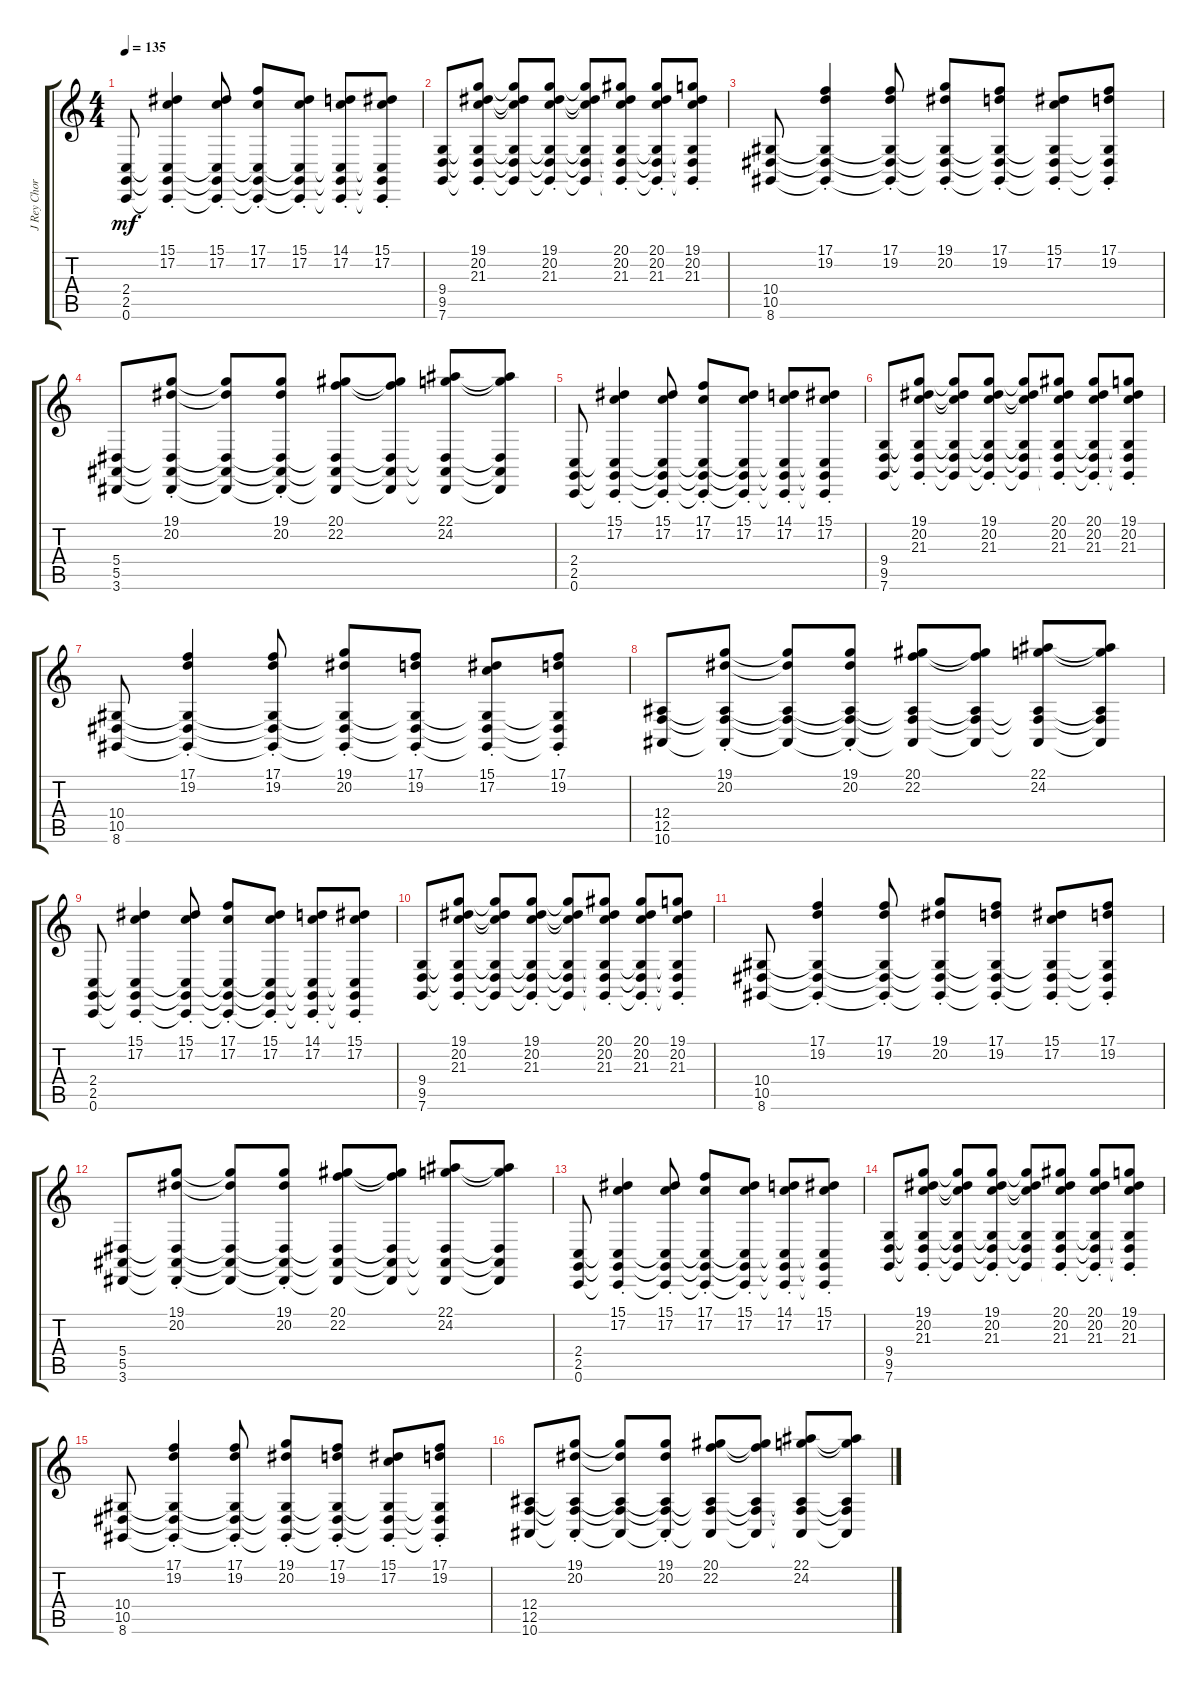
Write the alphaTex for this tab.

\track ("J Rey Chorus" "J Rey Chor") {instrument choiraahs}
\staff {score tabs}
\tuning (C4 G3 Eb3 Bb2 F2 C2) {hide}
\ts (4 4)
\tempo 135
\clef g2
\ks c
(2.4 2.5 0.6).8{dy mf} (15.1{st} 17.2{st} 2.4{t} 2.5{t} 0.6{t}).4 (15.1{st} 17.2{st} 2.4{t} 2.5{t} 0.6{t}).8 (17.1{st} 17.2{st} 2.4{t} 2.5{t} 0.6{t}).8 (15.1{st} 17.2{st} 2.4{t} 2.5{t} 0.6{t}).8 (14.1{st} 17.2{st} 2.4{t} 2.5{t} 0.6{t}).8 (15.1{st} 17.2{st} 2.4{t} 2.5{t} 0.6{t}).8 |
(9.4 9.5 7.6).8 (19.1{st} 20.2{st} 21.3{st} 9.4{t} 9.5{t} 7.6{t}).8 (19.1{t} 20.2{t} 21.3{t} 9.4{t} 9.5{t} 7.6{t}).8 (19.1{st} 20.2{st} 21.3{st} 9.4{t} 9.5{t} 7.6{t}).8 (19.1{t} 20.2{t} 21.3{t} 9.4{t} 9.5{t} 7.6{t}).8 (20.1{st} 20.2{st} 21.3{st} 9.4{t} 9.5{t} 7.6{t}).8 (20.1{st} 20.2{st} 21.3{st} 9.4{t} 9.5{t} 7.6{t}).8 (19.1{st} 20.2{st} 21.3{st} 9.4{t} 9.5{t} 7.6{t}).8 |
(10.4 10.5 8.6).8 (17.1{st} 19.2{st} 10.4{t} 10.5{t} 8.6{t}).4 (17.1{st} 19.2{st} 10.4{t} 10.5{t} 8.6{t}).8 (19.1{st} 20.2{st} 10.4{t} 10.5{t} 8.6{t}).8 (17.1{st} 19.2{st} 10.4{t} 10.5{t} 8.6{t}).8 (15.1{st} 17.2{st} 10.4{t} 10.5{t} 8.6{t}).8 (17.1{st} 19.2{st} 10.4{t} 10.5{t} 8.6{t}).8 |
(5.4 5.5 3.6).8 (19.1{st} 20.2{st} 5.4{t} 5.5{t} 3.6{t}).8 (19.1{t} 20.2{t} 5.4{t} 5.5{t} 3.6{t}).8 (19.1{st} 20.2{st} 5.4{t} 5.5{t} 3.6{t}).8 (20.1 22.2 5.4{t} 5.5{t} 3.6{t}).8 (20.1{t} 22.2{t} 5.4{t} 5.5{t} 3.6{t}).8 (22.1 24.2 5.4{t} 5.5{t} 3.6{t}).8 (22.1{t} 24.2{t} 5.4{t} 5.5{t} 3.6{t}).8 |
(2.4 2.5 0.6).8 (15.1{st} 17.2{st} 2.4{t} 2.5{t} 0.6{t}).4 (15.1{st} 17.2{st} 2.4{t} 2.5{t} 0.6{t}).8 (17.1{st} 17.2{st} 2.4{t} 2.5{t} 0.6{t}).8 (15.1{st} 17.2{st} 2.4{t} 2.5{t} 0.6{t}).8 (14.1{st} 17.2{st} 2.4{t} 2.5{t} 0.6{t}).8 (15.1{st} 17.2{st} 2.4{t} 2.5{t} 0.6{t}).8 |
(9.4 9.5 7.6).8 (19.1{st} 20.2{st} 21.3{st} 9.4{t} 9.5{t} 7.6{t}).8 (19.1{t} 20.2{t} 21.3{t} 9.4{t} 9.5{t} 7.6{t}).8 (19.1{st} 20.2{st} 21.3{st} 9.4{t} 9.5{t} 7.6{t}).8 (19.1{t} 20.2{t} 21.3{t} 9.4{t} 9.5{t} 7.6{t}).8 (20.1{st} 20.2{st} 21.3{st} 9.4{t} 9.5{t} 7.6{t}).8 (20.1{st} 20.2{st} 21.3{st} 9.4{t} 9.5{t} 7.6{t}).8 (19.1{st} 20.2{st} 21.3{st} 9.4{t} 9.5{t} 7.6{t}).8 |
(10.4 10.5 8.6).8 (17.1{st} 19.2{st} 10.4{t} 10.5{t} 8.6{t}).4 (17.1{st} 19.2{st} 10.4{t} 10.5{t} 8.6{t}).8 (19.1{st} 20.2{st} 10.4{t} 10.5{t} 8.6{t}).8 (17.1{st} 19.2{st} 10.4{t} 10.5{t} 8.6{t}).8 (15.1{st} 17.2{st} 10.4{t} 10.5{t} 8.6{t}).8 (17.1{st} 19.2{st} 10.4{t} 10.5{t} 8.6{t}).8 |
(12.4 12.5 10.6).8 (19.1{st} 20.2{st} 12.4{t} 12.5{t} 10.6{t}).8 (19.1{t} 20.2{t} 12.4{t} 12.5{t} 10.6{t}).8 (19.1{st} 20.2{st} 12.4{t} 12.5{t} 10.6{t}).8 (20.1 22.2 12.4{t} 12.5{t} 10.6{t}).8 (20.1{t} 22.2{t} 12.4{t} 12.5{t} 10.6{t}).8 (22.1 24.2 12.4{t} 12.5{t} 10.6{t}).8 (22.1{t} 24.2{t} 12.4{t} 12.5{t} 10.6{t}).8 |
(2.4 2.5 0.6).8 (15.1{st} 17.2{st} 2.4{t} 2.5{t} 0.6{t}).4 (15.1{st} 17.2{st} 2.4{t} 2.5{t} 0.6{t}).8 (17.1{st} 17.2{st} 2.4{t} 2.5{t} 0.6{t}).8 (15.1{st} 17.2{st} 2.4{t} 2.5{t} 0.6{t}).8 (14.1{st} 17.2{st} 2.4{t} 2.5{t} 0.6{t}).8 (15.1{st} 17.2{st} 2.4{t} 2.5{t} 0.6{t}).8 |
(9.4 9.5 7.6).8 (19.1{st} 20.2{st} 21.3{st} 9.4{t} 9.5{t} 7.6{t}).8 (19.1{t} 20.2{t} 21.3{t} 9.4{t} 9.5{t} 7.6{t}).8 (19.1{st} 20.2{st} 21.3{st} 9.4{t} 9.5{t} 7.6{t}).8 (19.1{t} 20.2{t} 21.3{t} 9.4{t} 9.5{t} 7.6{t}).8 (20.1{st} 20.2{st} 21.3{st} 9.4{t} 9.5{t} 7.6{t}).8 (20.1{st} 20.2{st} 21.3{st} 9.4{t} 9.5{t} 7.6{t}).8 (19.1{st} 20.2{st} 21.3{st} 9.4{t} 9.5{t} 7.6{t}).8 |
(10.4 10.5 8.6).8 (17.1{st} 19.2{st} 10.4{t} 10.5{t} 8.6{t}).4 (17.1{st} 19.2{st} 10.4{t} 10.5{t} 8.6{t}).8 (19.1{st} 20.2{st} 10.4{t} 10.5{t} 8.6{t}).8 (17.1{st} 19.2{st} 10.4{t} 10.5{t} 8.6{t}).8 (15.1{st} 17.2{st} 10.4{t} 10.5{t} 8.6{t}).8 (17.1{st} 19.2{st} 10.4{t} 10.5{t} 8.6{t}).8 |
(5.4 5.5 3.6).8 (19.1{st} 20.2{st} 5.4{t} 5.5{t} 3.6{t}).8 (19.1{t} 20.2{t} 5.4{t} 5.5{t} 3.6{t}).8 (19.1{st} 20.2{st} 5.4{t} 5.5{t} 3.6{t}).8 (20.1 22.2 5.4{t} 5.5{t} 3.6{t}).8 (20.1{t} 22.2{t} 5.4{t} 5.5{t} 3.6{t}).8 (22.1 24.2 5.4{t} 5.5{t} 3.6{t}).8 (22.1{t} 24.2{t} 5.4{t} 5.5{t} 3.6{t}).8 |
(2.4 2.5 0.6).8 (15.1{st} 17.2{st} 2.4{t} 2.5{t} 0.6{t}).4 (15.1{st} 17.2{st} 2.4{t} 2.5{t} 0.6{t}).8 (17.1{st} 17.2{st} 2.4{t} 2.5{t} 0.6{t}).8 (15.1{st} 17.2{st} 2.4{t} 2.5{t} 0.6{t}).8 (14.1{st} 17.2{st} 2.4{t} 2.5{t} 0.6{t}).8 (15.1{st} 17.2{st} 2.4{t} 2.5{t} 0.6{t}).8 |
(9.4 9.5 7.6).8 (19.1{st} 20.2{st} 21.3{st} 9.4{t} 9.5{t} 7.6{t}).8 (19.1{t} 20.2{t} 21.3{t} 9.4{t} 9.5{t} 7.6{t}).8 (19.1{st} 20.2{st} 21.3{st} 9.4{t} 9.5{t} 7.6{t}).8 (19.1{t} 20.2{t} 21.3{t} 9.4{t} 9.5{t} 7.6{t}).8 (20.1{st} 20.2{st} 21.3{st} 9.4{t} 9.5{t} 7.6{t}).8 (20.1{st} 20.2{st} 21.3{st} 9.4{t} 9.5{t} 7.6{t}).8 (19.1{st} 20.2{st} 21.3{st} 9.4{t} 9.5{t} 7.6{t}).8 |
(10.4 10.5 8.6).8 (17.1{st} 19.2{st} 10.4{t} 10.5{t} 8.6{t}).4 (17.1{st} 19.2{st} 10.4{t} 10.5{t} 8.6{t}).8 (19.1{st} 20.2{st} 10.4{t} 10.5{t} 8.6{t}).8 (17.1{st} 19.2{st} 10.4{t} 10.5{t} 8.6{t}).8 (15.1{st} 17.2{st} 10.4{t} 10.5{t} 8.6{t}).8 (17.1{st} 19.2{st} 10.4{t} 10.5{t} 8.6{t}).8 |
(12.4 12.5 10.6).8 (19.1{st} 20.2{st} 12.4{t} 12.5{t} 10.6{t}).8 (19.1{t} 20.2{t} 12.4{t} 12.5{t} 10.6{t}).8 (19.1{st} 20.2{st} 12.4{t} 12.5{t} 10.6{t}).8 (20.1 22.2 12.4{t} 12.5{t} 10.6{t}).8 (20.1{t} 22.2{t} 12.4{t} 12.5{t} 10.6{t}).8 (22.1 24.2 12.4{t} 12.5{t} 10.6{t}).8 (22.1{t} 24.2{t} 12.4{t} 12.5{t} 10.6{t}).8
